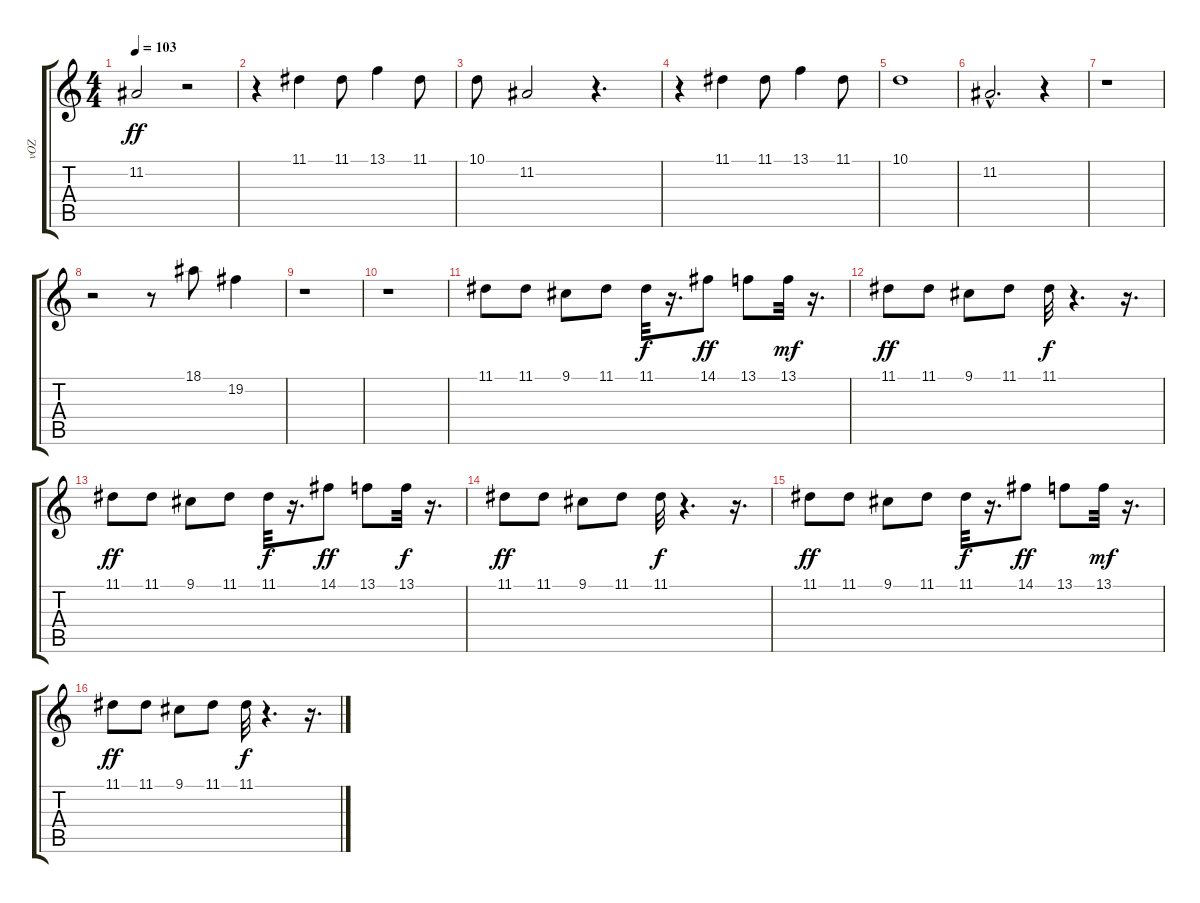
\track ("vOZ" "vOZ") {instrument lead6voice}
\staff {score tabs}
\tuning (E4 B3 G3 D3 A2 E2) {hide}
\ts (4 4)
\tempo 103
\clef g2
\ks c
11.2.2{dy ff} r.2 |
r.4 11.1.4 11.1.8 13.1.4 11.1.8 |
10.1.8 11.2.2 r.4{d} |
r.4 11.1.4 11.1.8 13.1.4 11.1.8 |
10.1.1 |
11.2{hac}.2{d} r.4 |
r.1 |
r.2 r.8 18.1.8 19.2.4 |
r.1 |
r.1 |
11.1.8 11.1.8 9.1.8 11.1.8 11.1.32{dy f} r.16{d} 14.1.8{dy ff} 13.1.8 13.1.32{dy mf} r.16{d} |
11.1.8{dy ff} 11.1.8 9.1.8 11.1.8 11.1.32{dy f} r.4{d} r.16{d} |
11.1.8{dy ff} 11.1.8 9.1.8 11.1.8 11.1.32{dy f} r.16{d} 14.1.8{dy ff} 13.1.8 13.1.32{dy f} r.16{d} |
11.1.8{dy ff} 11.1.8 9.1.8 11.1.8 11.1.32{dy f} r.4{d} r.16{d} |
11.1.8{dy ff} 11.1.8 9.1.8 11.1.8 11.1.32{dy f} r.16{d} 14.1.8{dy ff} 13.1.8 13.1.32{dy mf} r.16{d} |
11.1.8{dy ff} 11.1.8 9.1.8 11.1.8 11.1.32{dy f} r.4{d} r.16{d}
